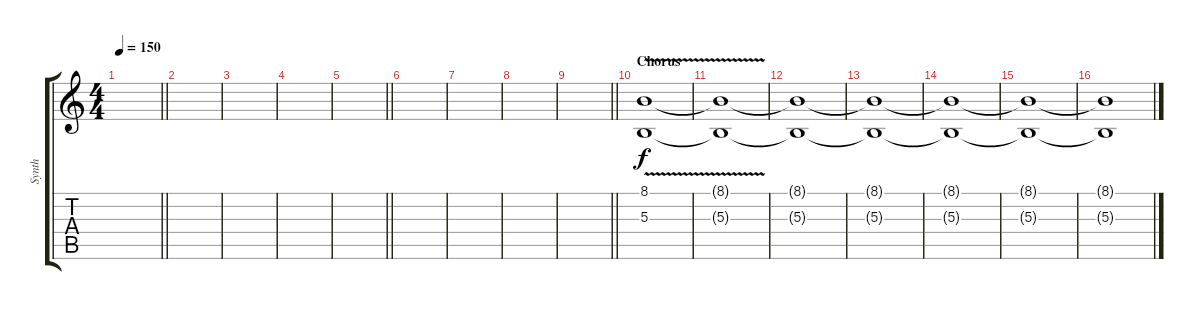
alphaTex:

\track ("Synth" "Synth") {instrument lead1square}
\staff {score tabs}
\tuning (Eb4 Bb3 Gb3 Db3 Ab2 Eb2) {hide}
\ts (4 4)
\tempo 150
\clef g2
\barLineRight lightlight
\ks c
|
|
|
|
\barLineRight lightlight
|
|
|
|
\barLineRight lightlight
|
\section ("" "Chorus")
(8.1{v} 5.3{v}).1 |
(8.1{t} 5.3{t}).1 |
(8.1{t} 5.3{t}).1 |
(8.1{t} 5.3{t}).1 |
(8.1{t} 5.3{t}).1 |
(8.1{t} 5.3{t}).1 |
(8.1{t} 5.3{t}).1
